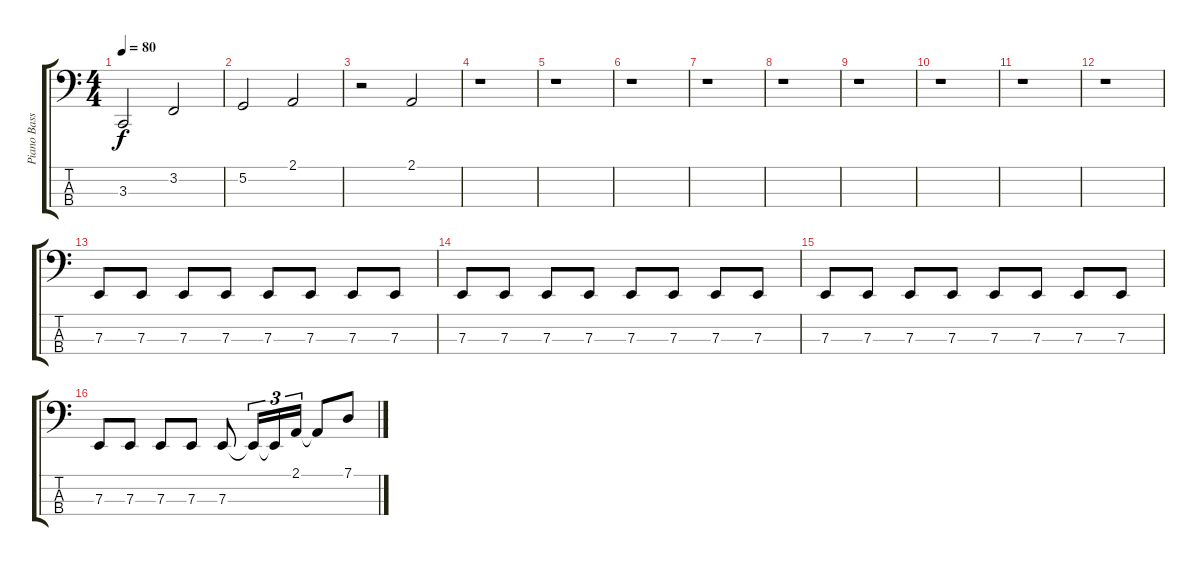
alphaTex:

\track ("Piano Bass" "Piano Bass") {instrument acousticgrandpiano}
\staff {score tabs}
\tuning (G2 D2 A1 C1) {hide}
\ts (4 4)
\tempo 80
\clef f4
\ks c
3.3.2{dy f} 3.2.2 |
5.2.2 2.1.2 |
r.2 2.1.2 |
r.1 |
r.1 |
r.1 |
r.1 |
r.1 |
r.1 |
r.1 |
r.1 |
r.1 |
7.3.8 7.3.8 7.3.8 7.3.8 7.3.8 7.3.8 7.3.8 7.3.8 |
7.3.8 7.3.8 7.3.8 7.3.8 7.3.8 7.3.8 7.3.8 7.3.8 |
7.3.8 7.3.8 7.3.8 7.3.8 7.3.8 7.3.8 7.3.8 7.3.8 |
7.3.8 7.3.8 7.3.8 7.3.8 7.3.8 7.3{t}.16{tu (3 2)} 7.3{t}.16{tu (3 2)} 2.1.16{tu (3 2)} 2.1{t}.8 7.1.8
